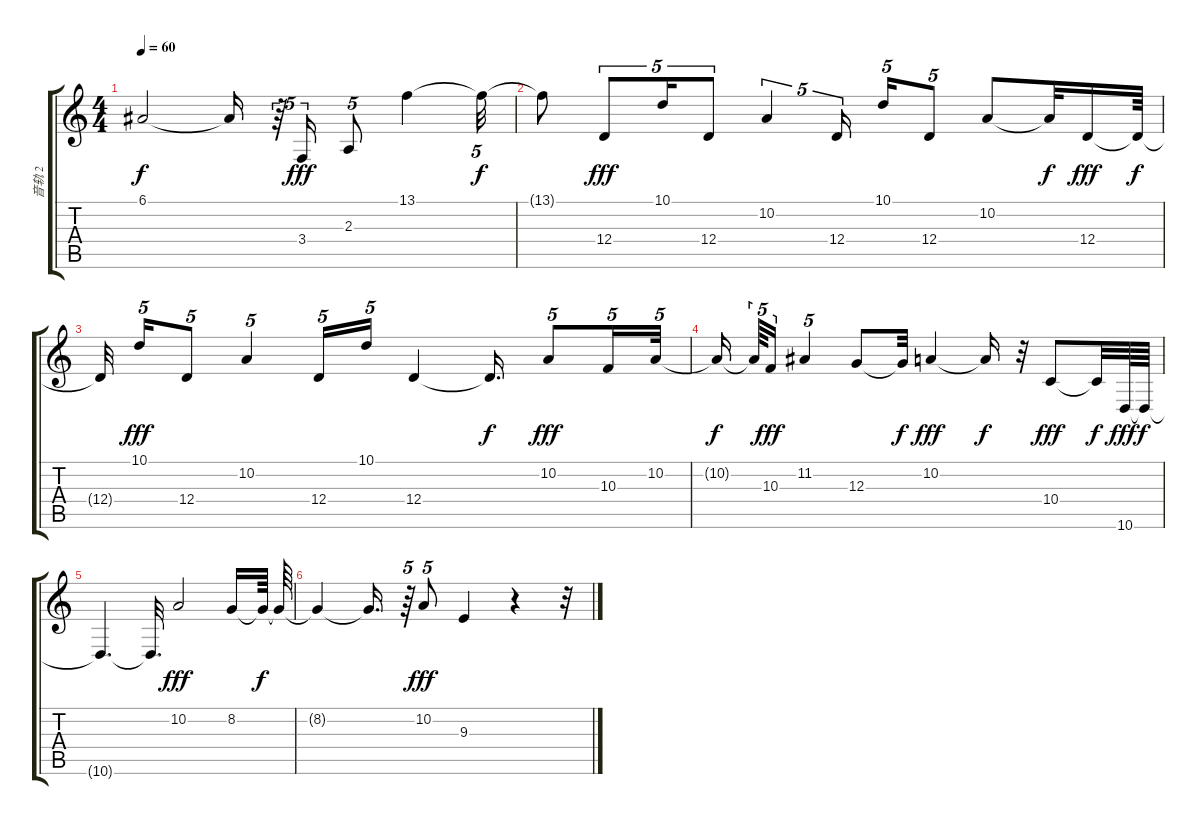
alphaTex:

\track ("音轨 2" "音轨 2") {instrument lead1square}
\staff {score tabs}
\tuning (E4 B3 G3 D3 A2 E2) {hide}
\ts (4 4)
\tempo 60
\clef g2
\ks c
6.1{t}.2{dy f} 6.1{t}.16 r.64{tu (5 4)} 3.4.16{tu (5 4) dy fff} 2.3.8{tu (5 4)} 13.1.4 13.1{t}.32{tu (5 4) dy f} |
13.1{t}.8 12.4.8{tu (5 4) dy fff} 10.1.16{tu (5 4)} 12.4.8{tu (5 4)} 10.2.4{tu (5 4)} 12.4.16{tu (5 4) beam splitsecondary} 10.1.16{tu (5 4)} 12.4.8{tu (5 4)} 10.2.8 10.2{t}.32{dy f} 12.4.16{dy fff} 12.4{t}.64{dy f} |
12.4{t}.32{beam splitsecondary} 10.1.16{tu (5 4) dy fff} 12.4.8{tu (5 4)} 10.2.4{tu (5 4)} 12.4.16{tu (5 4)} 10.1.16{tu (5 4)} 12.4.4 12.4{t}.16{d dy f} 10.2.8{tu (5 4) dy fff} 10.3.16{tu (5 4)} 10.2.32{tu (5 4)} |
10.2{t}.16{dy f beam splitsecondary} 10.2{t}.64{tu (5 4)} 10.3.16{tu (5 4) dy fff} 11.2.4{tu (5 4)} 12.3.8 12.3{t}.32{dy f} 10.2.4{dy fff} 10.2{t}.16{dy f} r.32 10.4.8{dy fff} 10.4{t}.32{dy f} 10.6.64{dy fff} 10.6{t}.64{dy f} |
10.6{t}.4{d} 10.6{t}.32{d} 10.2.2{dy fff} 8.2.16{volume 12} 8.2{t}.64{dy f} 8.2{t}.64 |
8.2{t}.4 8.2{t}.16{d} r.64{tu (5 4)} 10.2.8{tu (5 4) dy fff volume 6} 9.3.4{volume 5} r.4 r.32
